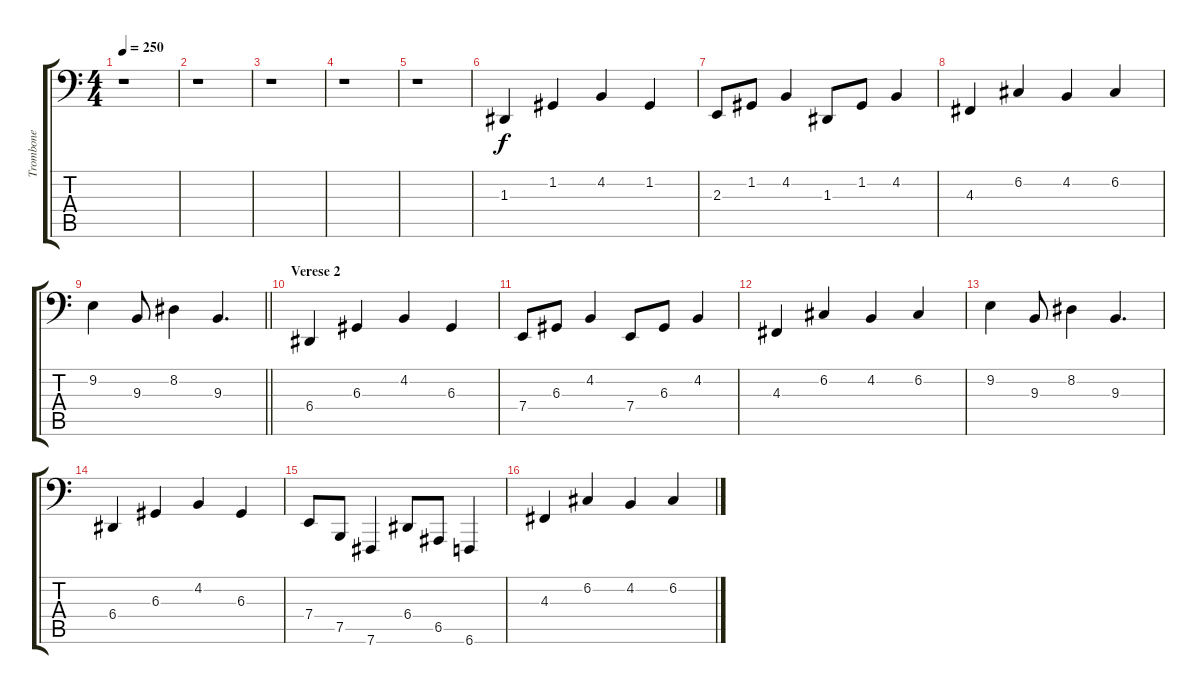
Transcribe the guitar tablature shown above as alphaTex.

\track ("Trombone" "Trombone") {instrument trombone}
\staff {score tabs}
\tuning (C3 G2 D2 A1 E1 B0) {hide}
\ts (4 4)
\tempo 250
\clef f4
\ks c
r.1{dy f} |
r.1 |
r.1 |
r.1 |
r.1 |
1.3.4 1.2.4 4.2.4 1.2.4 |
2.3.8 1.2.8 4.2.4 1.3.8 1.2.8 4.2.4 |
4.3.4 6.2.4 4.2.4 6.2.4 |
\barLineRight lightlight
9.2.4 9.3.8 8.2.4 9.3.4{d} |
\section ("" "Verese 2")
6.4.4 6.3.4 4.2.4 6.3.4 |
7.4.8 6.3.8 4.2.4 7.4.8 6.3.8 4.2.4 |
4.3.4 6.2.4 4.2.4 6.2.4 |
9.2.4 9.3.8 8.2.4 9.3.4{d} |
6.4.4 6.3.4 4.2.4 6.3.4 |
7.4.8 7.5.8 7.6.4 6.4.8 6.5.8 6.6.4 |
4.3.4 6.2.4 4.2.4 6.2.4
